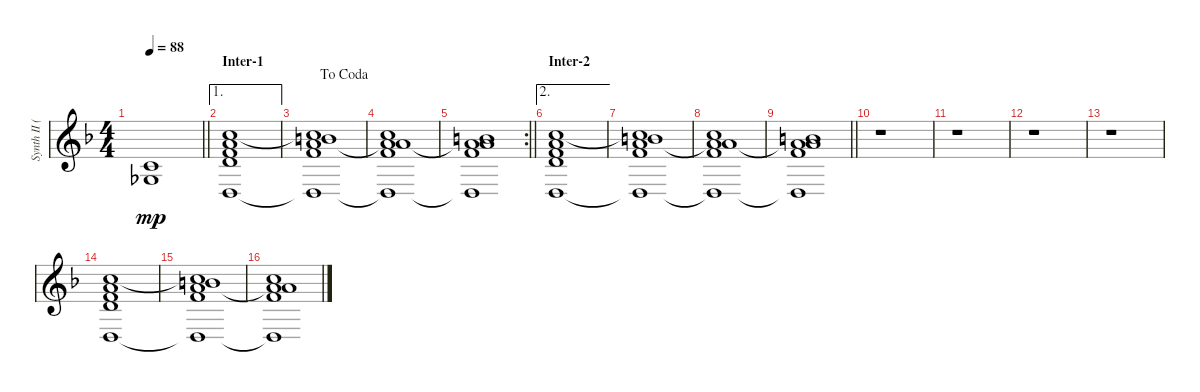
\track ("Synth II (Pad)" "Synth II (") {instrument fx1rain}
\staff {score}
\tuning (E4 B3 G3 D3 A2 E2 B1) {hide}
\ts (4 4)
\tempo 88
\clef g2
\barLineRight lightlight
\ks dminor
(1.2 4.4).1{dy mp} |
\ae 1
\section ("" "Inter-1")
(1.1 3.2 14.3 0.4 27.5).1 |
\jump dacoda
(7.1 10.2 10.3 0.4{t} 27.5{t}).1 |
(8.1 10.2{t} 14.3 0.4{t} 20.5).1 |
\rc 2
\barLineRight lightlight
(1.1 10.2{t} 14.3 0.4{t} 26.5).1 |
\ae 2
\section ("" "Inter-2")
(1.1 3.2 14.3 0.4 27.5).1 |
(7.1 10.2 10.3 0.4{t} 27.5{t}).1 |
(8.1 10.2{t} 14.3 0.4{t} 20.5).1 |
\barLineRight lightlight
(1.1 10.2{t} 14.3 0.4{t} 26.5).1 |
r.1 |
r.1 |
r.1 |
r.1 |
(1.1 3.2 14.3 0.4 27.5).1 |
(7.1 10.2 10.3 0.4{t} 27.5{t}).1 |
(8.1 10.2{t} 14.3 0.4{t} 20.5).1
